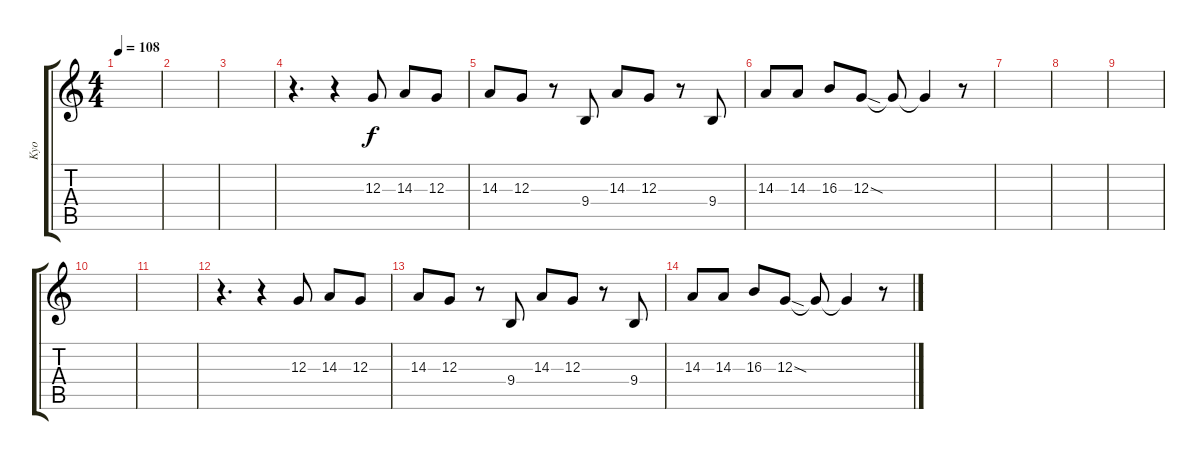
\track ("Kyo" "Kyo") {instrument viola}
\staff {score tabs}
\tuning (E4 B3 G3 D3 A2 E2) {hide}
\ts (4 4)
\tempo 108
\clef g2
\ks c
|
|
|
r.4{d} r.4 12.3.8 14.3.8 12.3.8 |
14.3.8 12.3.8 r.8 9.4.8 14.3.8 12.3.8 r.8 9.4.8 |
14.3.8 14.3.8 16.3.8 12.3{sod}.8 12.3{t}.8 12.3{t}.4 r.8 |
|
|
|
|
|
r.4{d} r.4 12.3.8 14.3.8 12.3.8 |
14.3.8 12.3.8 r.8 9.4.8 14.3.8 12.3.8 r.8 9.4.8 |
14.3.8 14.3.8 16.3.8 12.3{sod}.8 12.3{t}.8 12.3{t}.4 r.8
